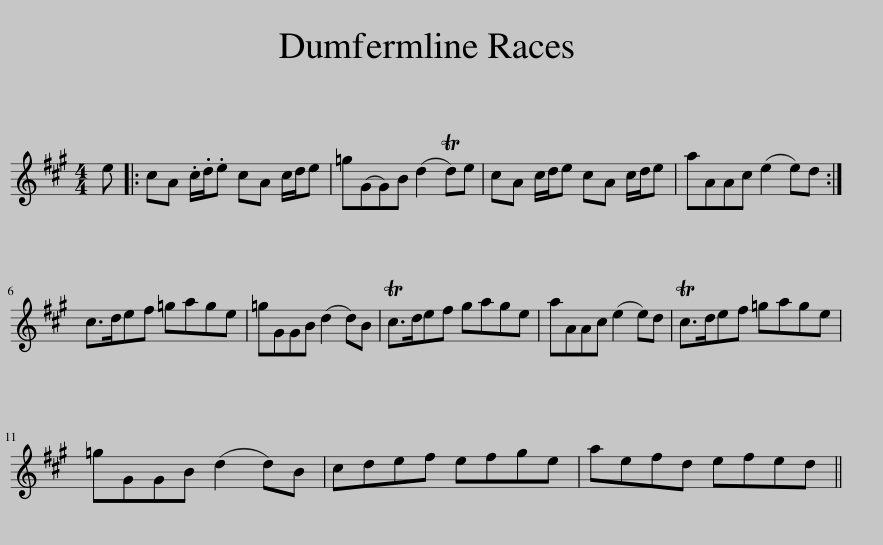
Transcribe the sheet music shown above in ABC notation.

X:1
L:1/8
M:4/4
I:linebreak $
K:A
V:1 treble
V:1
 e |: cA .c/.d/.e cA c/d/e | =g(GG)B (d2 Td)e | cA c/d/e cA c/d/e | aAAc (e2 e)d :|$ %5
 c>def =gage | =gGGB (d2 d)B | Tc>def gage | aAAc (e2 e)d | Tc>def =gage |$ %10
 =gGGB (d2 d)B | cdef efge | aefd efed || %13
